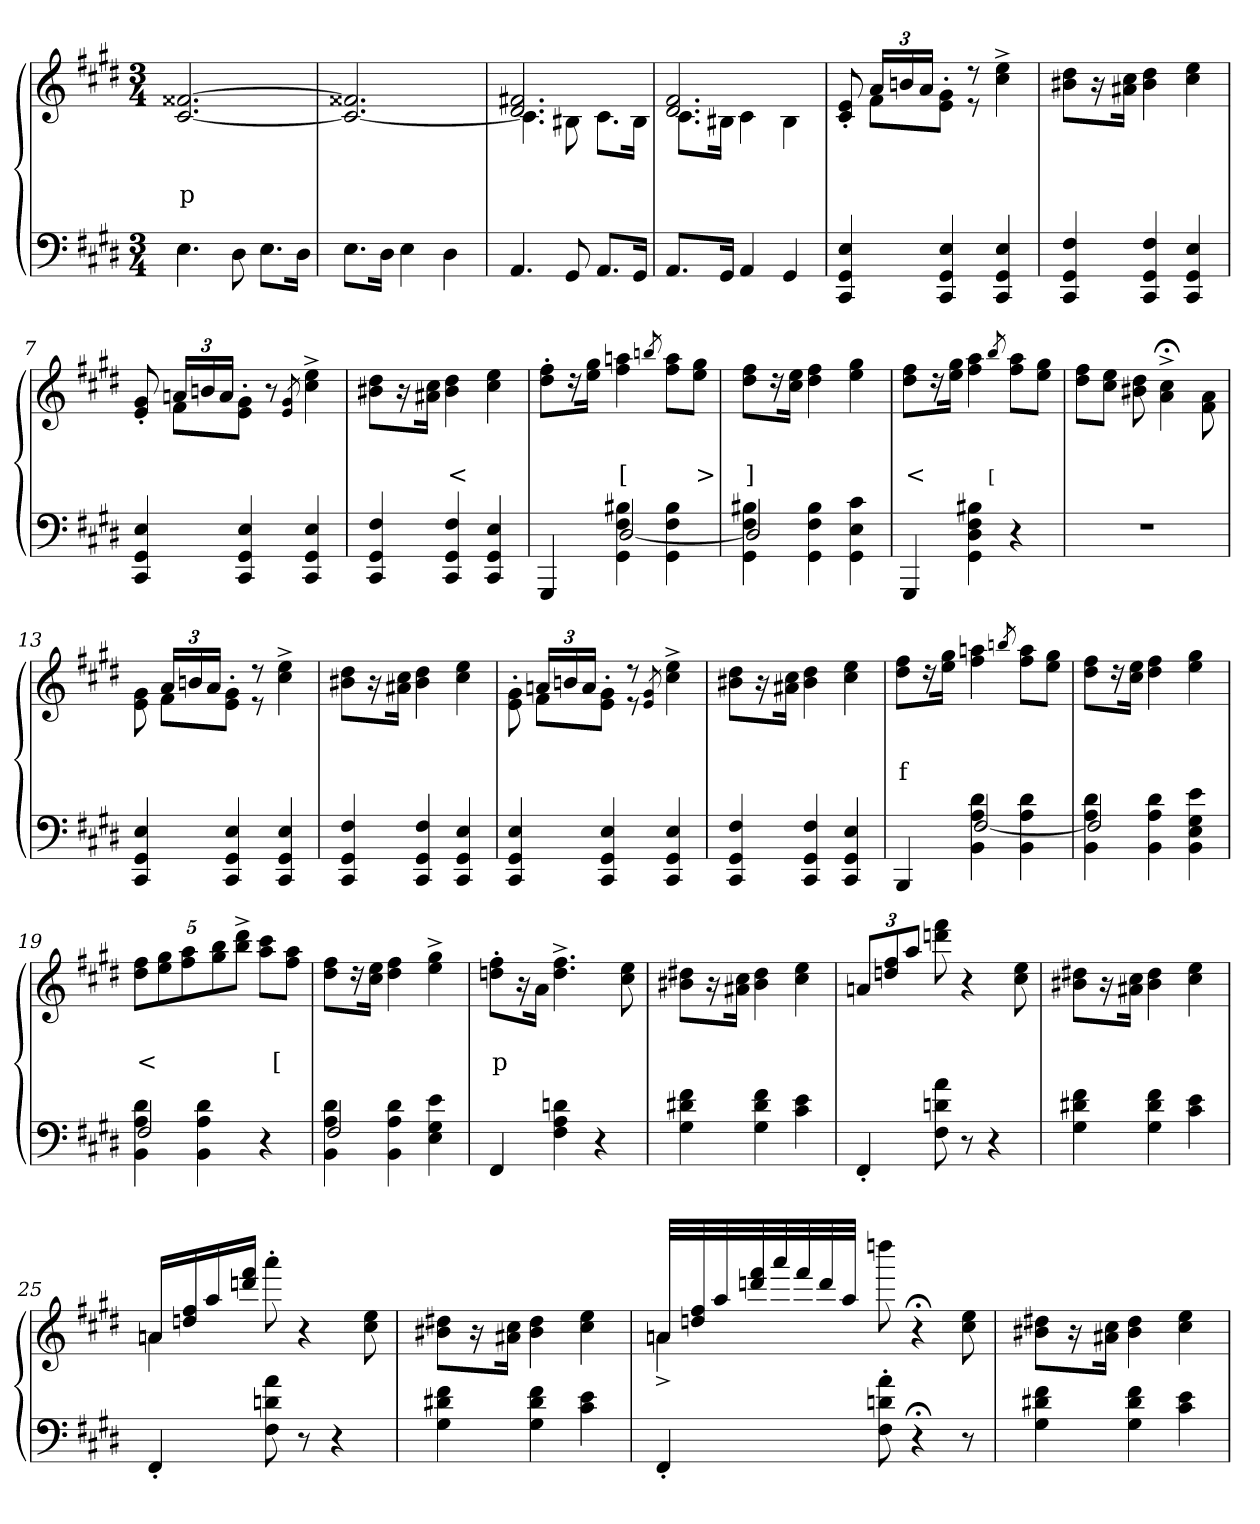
**kern	**kern	**text	**text
*part2	*part1	*part1	*part1
*staff2	*staff1	*staff1	*staff1
*clefF4	*clefG2	*	*
*k[f#c#g#d#]	*k[f#c#g#d#]	*	*
*c#:	*c#:	*	*
*M3/4	*M3/4	*	*
=1	=1	=1	=1
4.E	[2.f##X [2.c#	.	p
8D#	.	.	.
8.EL	.	.	.
16D#Jk	.	.	.
=2	=2	=2	=2
8.EL	2.f##X] 2.c#_	.	.
16D#Jk	.	.	.
4E	.	.	.
4D#	.	.	.
=3	=3	=3	=3
*	*^	*	*
4.AA	2.f#X 2.d#	4.c#]	.	.
8GG#	.	8B#X	.	.
8.AAL	.	8.c#L	.	.
16GG#Jk	.	16B#Jk	.	.
=4	=4	=4	=4	=4
8.AAL	2.f# 2.d#	8.c#L	.	.
16GG#Jk	.	16B#XJk	.	.
4AA	.	4c#	.	.
4GG#	.	4B#	.	.
=5	=5	=5	=5	=5
4E 4GG# 4CC#	8e'> 8c#'>	8ryy	.	.
.	24aLL	8f#L	.	.
.	24bn	.	.	.
.	24aJJ	.	.	.
4E 4GG# 4CC#	8ryy	8g#'> 8e'>J	.	.
.	8r	8r	.	.
4E 4GG# 4CC#	4cc#^> 4ee^>	4ryy	.	.
*	*v	*v	*	*
=6	=6	=6	=6
4F# 4GG# 4CC#	8dd# 8b#XL	.	.
.	16r	.	.
.	16cc# 16a#XJk	.	.
4F# 4GG# 4CC#	4dd# 4b#	.	.
4E 4GG# 4CC#	4ee 4cc#	.	.
=7	=7	=7	=7
*	*^	*	*
4E 4GG# 4CC#	8g#'> 8e'>	8ryy	.	.
.	24anLL	8f#L	.	.
.	24bn	.	.	.
.	24aJJ	.	.	.
4E 4GG# 4CC#	8ryy	8g#'> 8e'>J	.	.
.	8r	4.ryy	.	.
.	8qg# 8qe	.	.	.
4E 4GG# 4CC#	4ee^> 4cc#^>	.	.	.
*	*v	*v	*	*
=8	=8	=8	=8
4F# 4GG# 4CC#	8dd# 8b#XL	.	.
.	16r	.	.
.	16cc# 16a#XJk	.	.
4F# 4GG# 4CC#	4dd# 4b#	.	<
4E 4GG# 4CC#	4ee 4cc#	.	.
=9	=9	=9	=9
*^	*	*	*
4GGG#	4ryy	8ff#'> 8dd#'>L	.	.
.	.	16r	.	.
.	.	16gg# 16eeJk	.	.
4B#X\ 4F#\ 4GG#\	[2D#/	4aan 4ff#	.	[
.	.	8qbbn/	.	.
4B#\ 4F#\ 4GG#\	.	8aa 8ff#L	.	.
.	.	8gg# 8eeJ	.	>
=10	=10	=10	=10	=10
4B#X\ 4F#\ 4GG#\	2D#/]	8ff# 8dd#L	.	]
.	.	16r	.	.
.	.	16ee 16cc#Jk	.	.
4B#\ 4F#\ 4GG#\	.	4ff# 4dd#	.	.
4c#\ 4E\ 4GG#\	4ryy	4gg# 4ee	.	.
*v	*v	*	*	*
=11	=11	=11	=11
4GGG#	8ff# 8dd#L	.	<
.	16r	.	.
.	16gg# 16eeJk	.	.
4B#X 4F# 4D# 4GG#	4aa 4ff#	.	.
.	8qbb/	.	[
4r	8aa 8ff#L	.	.
.	8gg# 8eeJ	.	.
=12	=12	=12	=12
2.r	8ff# 8dd#L	.	.
.	8ee 8cc#J	.	.
.	8dd# 8b#X	.	.
.	4cc#;<^> 4a;<^>	.	.
.	8a\ 8f#\	.	.
=13	=13	=13	=13
*	*^	*	*
4E 4GG# 4CC#	8g#\ 8e\	8ryy	.	.
.	24aLL	8f#L	.	.
.	24bn	.	.	.
.	24aJJ	.	.	.
4E 4GG# 4CC#	8ryy	8g#'> 8e'>J	.	.
.	8r	8r	.	.
4E 4GG# 4CC#	4ee^> 4cc#^>	4ryy	.	.
*	*v	*v	*	*
=14	=14	=14	=14
4F# 4GG# 4CC#	8dd# 8b#XL	.	.
.	16r	.	.
.	16cc# 16a#XJk	.	.
4F# 4GG# 4CC#	4dd# 4b#	.	.
4E 4GG# 4CC#	4ee 4cc#	.	.
=15	=15	=15	=15
*	*^	*	*
4E 4GG# 4CC#	8g#\'> 8e\'>	8ryy	.	.
.	24anLL	8f#L	.	.
.	24bn	.	.	.
.	24aJJ	.	.	.
4E 4GG# 4CC#	8ryy	8g#'> 8e'>J	.	.
.	8r	8r	.	.
.	8qg# 8qe	.	.	.
4E 4GG# 4CC#	4ee^> 4cc#^>	4ryy	.	.
*	*v	*v	*	*
=16	=16	=16	=16
4F# 4GG# 4CC#	8dd# 8b#XL	.	.
.	16r	.	.
.	16cc# 16a#XJk	.	.
4F# 4GG# 4CC#	4dd# 4b#	.	.
4E 4GG# 4CC#	4ee 4cc#	.	.
=17	=17	=17	=17
*^	*	*	*
4BBB	4ryy	8ff# 8dd#L	.	f
.	.	16r	.	.
.	.	16gg# 16eeJk	.	.
4d#\ 4A\ 4BB\	[2F#/	4aan 4ff#	.	.
.	.	8qbbn/	.	.
4d#\ 4A\ 4BB\	.	8aa 8ff#L	.	.
.	.	8gg# 8eeJ	.	.
=18	=18	=18	=18	=18
4d#\ 4A\ 4BB\	2F#/]	8ff# 8dd#L	.	.
.	.	16r	.	.
.	.	16ee 16cc#Jk	.	.
4d#\ 4A\ 4BB\	.	4ff# 4dd#	.	.
4e 4G# 4E 4BB	4ryy	4gg# 4ee	.	.
=19	=19	=19	=19	=19
4d#\ 4A\ 4BB\	2F#/	10ff# 10dd#L	.	<
.	.	10gg# 10ee	.	.
.	.	10aa 10ff#	.	.
4d#\ 4A\ 4BB\	.	.	.	.
.	.	10bb 10gg#	.	.
.	.	10ddd#^> 10bb^>J	.	.
4r	4ryy	8ccc# 8aaL	.	.
.	.	8aa 8ff#J	.	[
=20	=20	=20	=20	=20
4d#\ 4A\ 4BB\	2F#/	8ff# 8dd#L	.	.
.	.	16r	.	.
.	.	16ee 16cc#Jk	.	.
4d#\ 4A\ 4BB\	.	4ff# 4dd#	.	.
4e\ 4G#\ 4E\	4ryy	4gg#^> 4ee^>	.	.
*v	*v	*	*	*
=21	=21	=21	=21
4FF#	8ff#'> 8ddn'>L	.	p
.	16r	.	.
.	16aJk	.	.
4dn 4A 4F#	4.ff#^> 4.dd^>	.	.
4r	.	.	.
.	8ee 8cc#	.	.
=22	=22	=22	=22
4f# 4d#X 4G#	8dd#X 8b#XL	.	.
.	16r	.	.
.	16cc# 16a#XJk	.	.
4f# 4d# 4G#	4dd# 4b#	.	.
4e 4c#	4ee 4cc#	.	.
=23	=23	=23	=23
4FF#'>	12anL	.	.
.	12ddn/ 12ff#	.	.
.	12aa/J	.	.
8a 8dn 8F#	8fff# 8dddn	.	.
8r	4r	.	.
4r	.	.	.
.	8ee 8cc#	.	.
=24	=24	=24	=24
4f# 4d#X 4G#	8dd#X 8b#XL	.	.
.	16r	.	.
.	16cc# 16a#XJk	.	.
4f# 4d# 4G#	4dd# 4b#	.	.
4e 4c#	4ee 4cc#	.	.
=25	=25	=25	=25
*	*^	*	*
4FF#'>	16an/L	4an\	.	.
.	16ddn/ 16ff#	.	.	.
.	16aa/	.	.	.
.	16dddn/ 16fff#J	.	.	.
8a 8dn 8F#	8aaa'>	2ryy	.	.
8r	4r	.	.	.
4r	.	.	.	.
.	8ee 8cc#	.	.	.
*	*v	*v	*	*
=26	=26	=26	=26
4f# 4d#X 4G#	8dd#X 8b#XL	.	.
.	16r	.	.
.	16cc# 16a#XJk	.	.
4f# 4d# 4G#	4dd# 4b#	.	.
4e 4c#	4ee 4cc#	.	.
=27	=27	=27	=27
*	*^	*	*
4FF#'>	32anL	4an^>\	.	.
.	32ddn/ 32ff#	.	.	.
.	32aa/	.	.	.
.	32dddn/ 32fff#	.	.	.
.	32aaa/	.	.	.
.	32fff#/	.	.	.
.	32ddd/	.	.	.
.	32aa/J	.	.	.
8a'> 8dn'> 8F#'>	8ddddn	2ryy	.	.
4r;<	4r;<	.	.	.
8r	8ee 8cc#	.	.	.
*	*v	*v	*	*
=28	=28	=28	=28
4f# 4d#X 4G#	8dd#X 8b#XL	.	.
.	16r	.	.
.	16cc# 16a#XJk	.	.
4f# 4d# 4G#	4dd# 4b#	.	.
4e 4c#	4ee 4cc#	.	.
=	=	=	=
*-	*-	*-	*-
